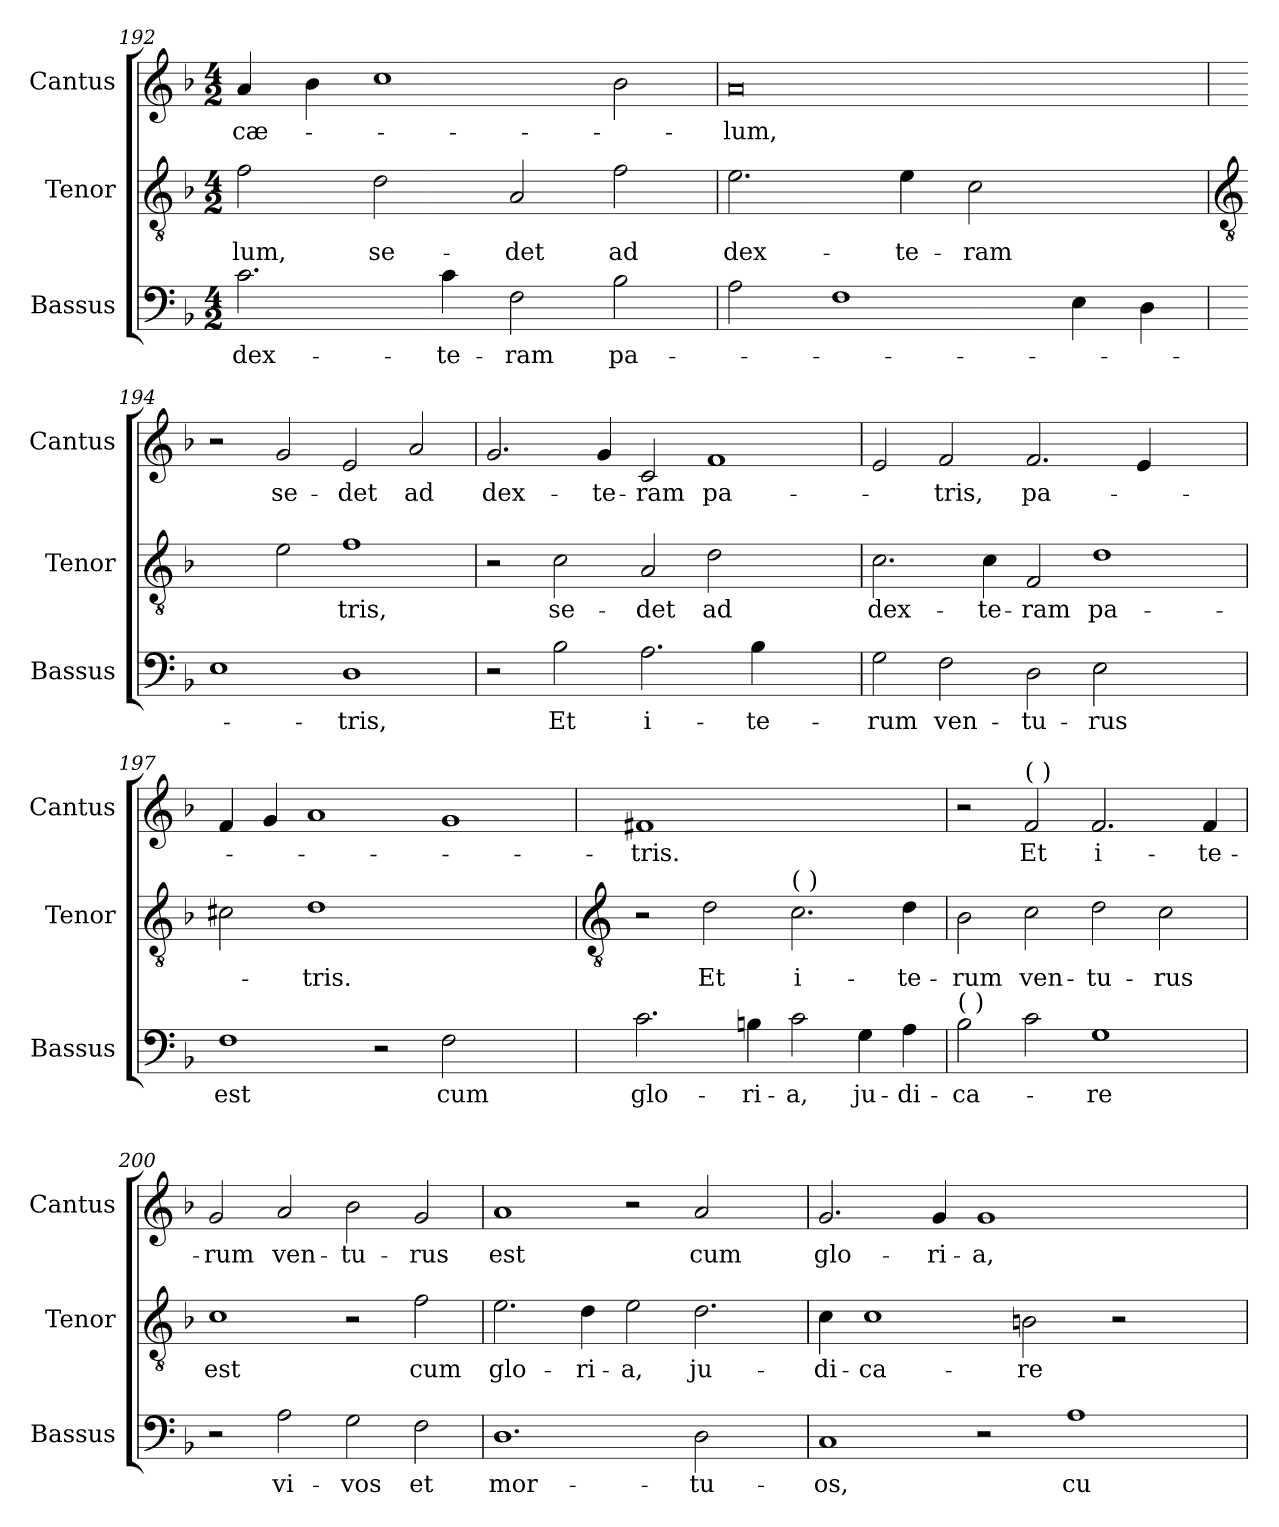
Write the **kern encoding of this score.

**kern	**text	**text	**kern	**text	**text	**kern	**text	**text
*part3	*part3	*part3	*part2	*part2	*part2	*part1	*part1	*part1
*staff3	*staff3	*staff3	*staff2	*staff2	*staff2	*staff1	*staff1	*staff1
*I"Bassus	*	*	*I"Tenor	*	*	*I"Cantus	*	*
*I'Bassus	*	*	*I'Tenor	*	*	*I'Cantus	*	*
*clefF4	*	*	*clefGv2	*	*	*clefG2	*	*
*k[b-]	*	*	*k[b-]	*	*	*k[b-]	*	*
*F:	*	*	*F:	*	*	*F:	*	*
*M4/2	*	*	*M4/2	*	*	*M4/2	*	*
=192A	=192A	=192A	=192A	=192A	=192A	=192A	=192A	=192A
!	!LO:LY:b	!	!	!LO:LY:b	!	!	!LO:LY:b	!
2.c	dex-	.	2f	-lum,	.	4a	cæ-	.
.	.	.	.	.	.	4b-	.	.
!	!	!	!	!LO:LY:b	!	!	!	!
.	.	.	2d	se-	.	1cc	.	.
!	!LO:LY:b	!	!	!	!	!	!	!
4c	-te-	.	.	.	.	.	.	.
!	!LO:LY:b	!	!	!LO:LY:b	!	!	!	!
2F	-ram	.	2A	-det	.	.	.	.
!	!LO:LY:b	!	!	!LO:LY:b	!	!	!	!
2B-	pa-	.	2f	ad	.	2b-	.	.
=193A	=193A	=193A	=193A	=193A	=193A	=193A	=193A	=193A
!	!	!	!	!LO:LY:b	!	!	!LO:LY:b	!
2A	.	.	2.e	dex-	.	0a	-lum,	.
1F	.	.	.	.	.	.	.	.
!	!	!	!	!LO:LY:b	!	!	!	!
.	.	.	4e	-te-	.	.	.	.
!	!	!	!	!LO:LY:b	!	!	!	!
.	.	.	2c	-ram	.	.	.	.
!	!	!	!	!LO:LY:b	!	!	!	!
4E	.	.	[2fyy	pa-	.	.	.	.
4D	.	.	.	.	.	.	.	.
!!LO:LB:g=z
=194A	=194A	=194A	=194A	=194A	=194A	=194A	=194A	=194A
*	*	*	*clefGv2	*	*	*	*	*
!	!	!	!	!LO:LY:b	!	!	!	!
1E	.	.	2fyy]	--	.	2r	.	.
!	!	!	!	!	!	!	!LO:LY:b	!LO:LY:b
.	.	.	2e	.	.	2g	se-	-
!	!LO:LY:b	!	!	!LO:LY:b	!	!	!LO:LY:b	!
1D	-tris,	.	1f	tris,	.	2e	det	.
!	!	!	!	!	!	!	!LO:LY:b	!
.	.	.	.	.	.	2a	ad	.
!!LO:LB:g=z
=195	=195	=195	=195	=195	=195	=195	=195	=195
!	!	!	!	!	!	!	!LO:LY:b	!
2r	.	.	2r	.	.	2.g	dex-	.
!	!LO:LY:b	!LO:LY:b	!	!LO:LY:b	!	!	!	!
2B-	Et	.	2c	se-	.	.	.	.
!	!	!	!	!	!	!	!LO:LY:b	!
.	.	.	.	.	.	4g	-te-	.
!	!LO:LY:b	!	!	!LO:LY:b	!	!	!LO:LY:b	!
2.A	i-	.	2A	-det	.	2c	-ram	.
!	!	!	!	!LO:LY:b	!	!	!LO:LY:b	!
.	.	.	2d	ad	.	1f	pa-	.
!	!LO:LY:b	!	!	!	!	!	!	!
4B-	-te-	.	.	.	.	.	.	.
2ryy	.	.	2ryy	.	.	.	.	.
=196	=196	=196	=196	=196	=196	=196	=196	=196
!	!LO:LY:b	!	!	!LO:LY:b	!	!	!	!
2G	-rum	.	2.c	dex-	.	2e	.	.
!	!LO:LY:b	!	!	!	!	!	!LO:LY:b	!
2F	ven-	.	.	.	.	2f	-tris,	.
!	!	!	!	!LO:LY:b	!	!	!	!
.	.	.	4c	-te-	.	.	.	.
!	!LO:LY:b	!	!	!LO:LY:b	!	!	!LO:LY:b	!
2D	-tu-	.	2F	-ram	.	2.f	pa-	.
!	!LO:LY:b	!	!	!LO:LY:b	!	!	!	!
2E	-rus	.	1d	pa-	.	.	.	.
.	.	.	.	.	.	4e	.	.
2ryy	.	.	.	.	.	2ryy	.	.
=197	=197	=197	=197	=197	=197	=197	=197	=197
!	!LO:LY:b	!	!	!	!	!	!	!
1F	est	.	2c#X	.	.	4f	.	.
.	.	.	.	.	.	4g	.	.
!	!	!	!	!LO:LY:b	!	!	!	!
.	.	.	1d	-tris.	.	1a	.	.
2r	.	.	.	.	.	.	.	.
!	!LO:LY:b	!	!	!	!	!	!	!
2F	cum	.	1ryy	.	.	1g	.	.
2ryy	.	.	.	.	.	.	.	.
!!LO:LB:g=z
=198	=198	=198	=198	=198	=198	=198	=198	=198
*	*	*	*clefGv2	*	*	*	*	*
!	!LO:LY:b	!LO:LY:b	!	!	!	!	!LO:LY:b	!
2.c	glo-	-	2r	.	.	1f#X	-tris.	.
!	!	!	!	!LO:LY:b	!	!	!	!
.	.	.	2d	Et	.	.	.	.
!	!LO:LY:b	!	!	!	!	!	!	!
4Bn	ri-	.	.	.	.	.	.	.
!	!	!	!LO:TX:a:t=(  )	!	!	!	!	!
!	!LO:LY:b	!	!	!LO:LY:b	!	!	!	!
2c	-a,	.	2.c	i-	.	1ryy	.	.
!	!LO:LY:b	!	!	!	!	!	!	!
4G	ju-	.	.	.	.	.	.	.
!	!LO:LY:b	!	!	!LO:LY:b	!	!	!	!
4A	-di-	.	4d	-te-	.	.	.	.
!!LO:LB:g=z
=199	=199	=199	=199	=199	=199	=199	=199	=199
!LO:TX:a:t=(  )	!	!	!	!	!	!	!	!
!	!LO:LY:b	!	!	!LO:LY:b	!	!	!	!
2B-	-ca-	.	2B-	-rum	.	2r	.	.
!	!	!	!	!	!	!LO:TX:a:t=(  )	!	!
!	!	!	!	!LO:LY:b	!	!	!LO:LY:b	!
2c	.	.	2c	ven-	.	2f	Et	.
!	!LO:LY:b	!	!	!LO:LY:b	!	!	!LO:LY:b	!
1G	-re	.	2d	-tu-	.	2.f	i-	.
!	!	!	!	!LO:LY:b	!	!	!	!
.	.	.	2c	-rus	.	.	.	.
!	!	!	!	!	!	!	!LO:LY:b	!
.	.	.	.	.	.	4f	-te-	.
=200	=200	=200	=200	=200	=200	=200	=200	=200
!	!	!	!	!LO:LY:b	!	!	!LO:LY:b	!
2r	.	.	1c	est	.	2g	-rum	.
!	!LO:LY:b	!	!	!	!	!	!LO:LY:b	!LO:LY:b
2A	vi-	.	.	.	.	2a	ven-	-
!	!LO:LY:b	!	!	!	!	!	!LO:LY:b	!
2G	-vos	.	2r	.	.	2b-	tu-	.
!	!LO:LY:b	!	!	!LO:LY:b	!	!	!LO:LY:b	!
2F	et	.	2f	cum	.	2g	-rus	.
!!LO:LB:g=z
=201	=201	=201	=201	=201	=201	=201	=201	=201
!	!LO:LY:b	!	!	!LO:LY:b	!LO:LY:b	!	!LO:LY:b	!
1.D	mor-	.	2.e	glo-	-	1a	est	.
!	!	!	!	!LO:LY:b	!	!	!	!
.	.	.	4d	ri-	.	.	.	.
!	!	!	!	!LO:LY:b	!	!	!	!
.	.	.	2e	-a,	.	2r	.	.
!	!LO:LY:b	!	!	!LO:LY:b	!	!	!LO:LY:b	!
2D	-tu-	.	2.d	ju-	.	2a	cum	.
4ryy	.	.	.	.	.	4ryy	.	.
=202	=202	=202	=202	=202	=202	=202	=202	=202
!	!LO:LY:b	!	!	!LO:LY:b	!	!	!LO:LY:b	!
1C	-os,	.	4c	-di-	.	2.g	glo-	.
!	!	!	!	!LO:LY:b	!	!	!	!
.	.	.	1c	-ca-	.	.	.	.
!	!	!	!	!	!	!	!LO:LY:b	!
.	.	.	.	.	.	4g	-ri-	.
!	!	!	!	!	!	!	!LO:LY:b	!
2r	.	.	.	.	.	1g	-a,	.
!	!	!	!	!LO:LY:b	!	!	!	!
.	.	.	2Bn	-re	.	.	.	.
!	!LO:LY:b	!	!	!	!	!	!	!
1A	cu-	.	.	.	.	.	.	.
.	.	.	2r	.	.	.	.	.
.	.	.	.	.	.	2ryy	.	.
.	.	.	4ryy	.	.	.	.	.
=	=	=	=	=	=	=	=	=
*-	*-	*-	*-	*-	*-	*-	*-	*-
